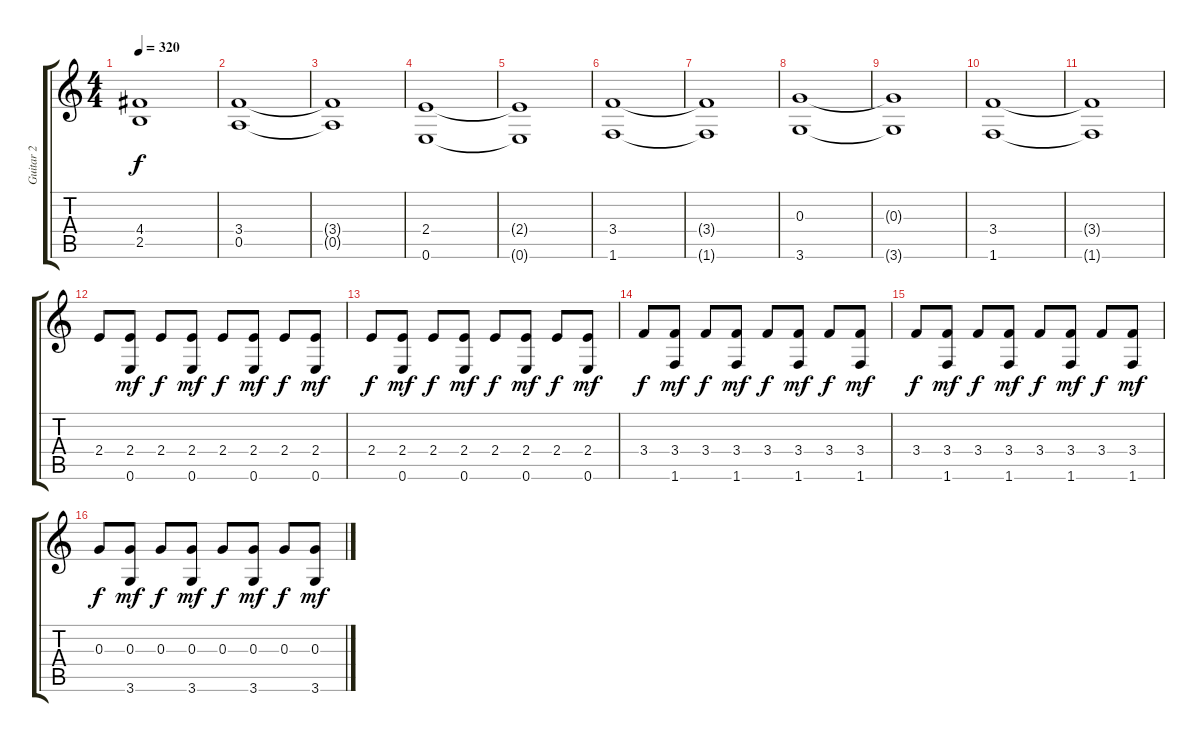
\track ("Guitar 2" "Guitar 2") {instrument distortionguitar}
\staff {score tabs}
\tuning (E4 B3 G3 D3 A2 E2) {hide}
\ts (4 4)
\tempo 320
\clef g2
\ks c
(4.4{t} 2.5{t}).1{dy f} |
(3.4 0.5).1 |
(3.4{t} 0.5{t}).1 |
(2.4 0.6).1 |
(2.4{t} 0.6{t}).1 |
(3.4 1.6).1 |
(3.4{t} 1.6{t}).1 |
(0.3 3.6).1 |
(0.3{t} 3.6{t}).1 |
(3.4 1.6).1 |
(3.4{t} 1.6{t}).1 |
2.4.8 (2.4 0.6).8{dy mf} 2.4.8{dy f} (2.4 0.6).8{dy mf} 2.4.8{dy f} (2.4 0.6).8{dy mf} 2.4.8{dy f} (2.4 0.6).8{dy mf} |
2.4.8{dy f} (2.4 0.6).8{dy mf} 2.4.8{dy f} (2.4 0.6).8{dy mf} 2.4.8{dy f} (2.4 0.6).8{dy mf} 2.4.8{dy f} (2.4 0.6).8{dy mf} |
3.4.8{dy f} (3.4 1.6).8{dy mf} 3.4.8{dy f} (3.4 1.6).8{dy mf} 3.4.8{dy f} (3.4 1.6).8{dy mf} 3.4.8{dy f} (3.4 1.6).8{dy mf} |
3.4.8{dy f} (3.4 1.6).8{dy mf} 3.4.8{dy f} (3.4 1.6).8{dy mf} 3.4.8{dy f} (3.4 1.6).8{dy mf} 3.4.8{dy f} (3.4 1.6).8{dy mf} |
0.3.8{dy f} (0.3 3.6).8{dy mf} 0.3.8{dy f} (0.3 3.6).8{dy mf} 0.3.8{dy f} (0.3 3.6).8{dy mf} 0.3.8{dy f} (0.3 3.6).8{dy mf}
